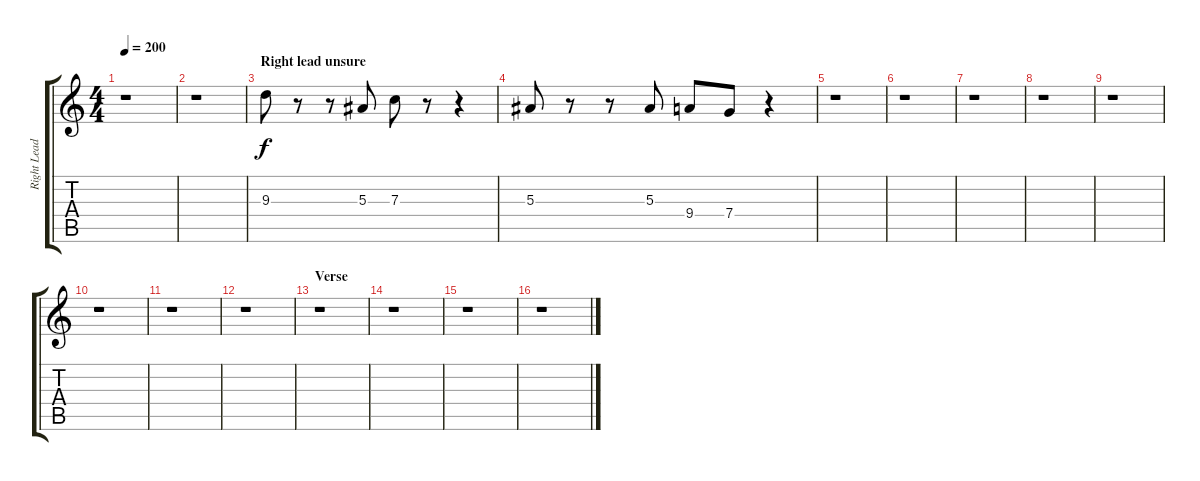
\track ("Right Lead Gtr" "Right Lead") {instrument distortionguitar}
\staff {score tabs}
\tuning (D4 A3 F3 C3 G2 D2) {hide}
\ts (4 4)
\tempo 200
\clef g2
\ks c
r.1{dy f} |
r.1 |
\section ("" "Right lead unsure")
9.3.8 r.8 r.8 5.3.8 7.3.8 r.8 r.4 |
5.3.8 r.8 r.8 5.3.8 9.4.8 7.4.8 r.4 |
r.1 |
r.1 |
r.1 |
r.1 |
r.1 |
r.1 |
r.1 |
r.1 |
\section ("" "Verse")
r.1 |
r.1 |
r.1 |
r.1
